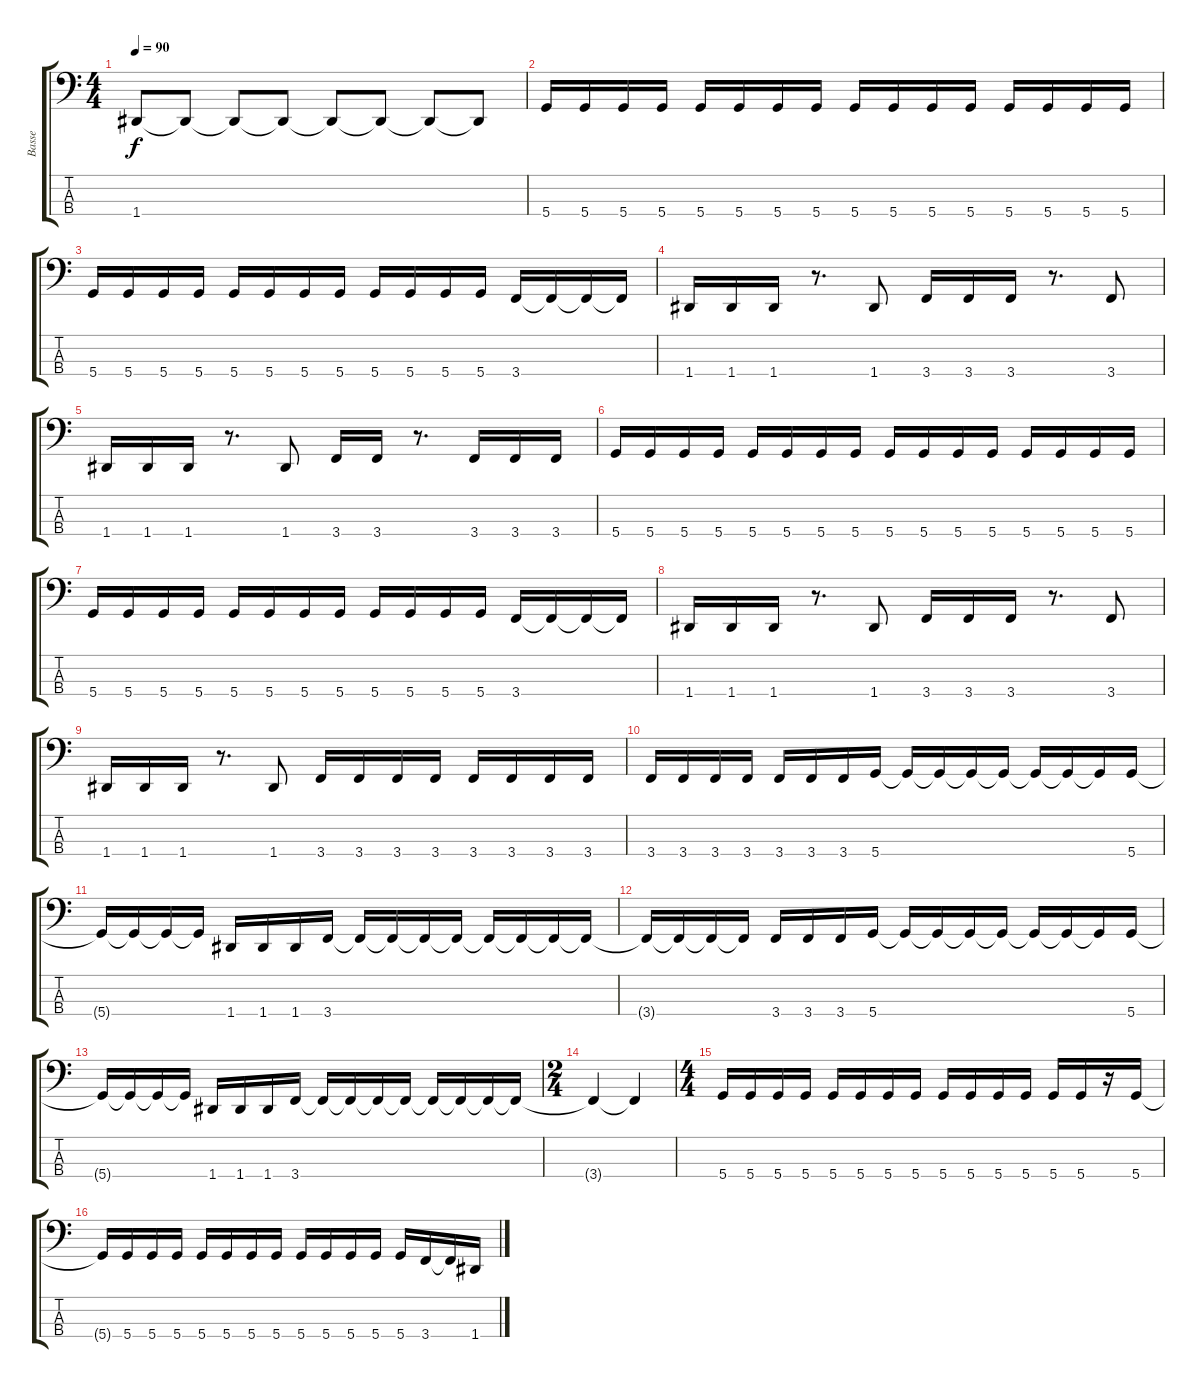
\track ("Basse" "Basse") {instrument electricbassfinger}
\staff {score tabs}
\tuning (G2 D2 A1 D1) {hide}
\ts (4 4)
\tempo 90
\clef f4
\ks c
1.4{t}.8{dy f} 1.4{t}.8 1.4{t}.8 1.4{t}.8 1.4{t}.8 1.4{t}.8 1.4{t}.8 1.4{t}.8 |
\section ("" "")
5.4.16 5.4.16 5.4.16 5.4.16 5.4.16 5.4.16 5.4.16 5.4.16 5.4.16 5.4.16 5.4.16 5.4.16 5.4.16 5.4.16 5.4.16 5.4.16 |
5.4.16 5.4.16 5.4.16 5.4.16 5.4.16 5.4.16 5.4.16 5.4.16 5.4.16 5.4.16 5.4.16 5.4.16 3.4.16 3.4{t}.16 3.4{t}.16 3.4{t}.16 |
1.4.16 1.4.16 1.4.16 r.8{d} 1.4.8 3.4.16 3.4.16 3.4.16 r.8{d} 3.4.8 |
1.4.16 1.4.16 1.4.16 r.8{d} 1.4.8 3.4.16 3.4.16 r.8{d} 3.4.16 3.4.16 3.4.16 |
5.4.16 5.4.16 5.4.16 5.4.16 5.4.16 5.4.16 5.4.16 5.4.16 5.4.16 5.4.16 5.4.16 5.4.16 5.4.16 5.4.16 5.4.16 5.4.16 |
5.4.16 5.4.16 5.4.16 5.4.16 5.4.16 5.4.16 5.4.16 5.4.16 5.4.16 5.4.16 5.4.16 5.4.16 3.4.16 3.4{t}.16 3.4{t}.16 3.4{t}.16 |
1.4.16 1.4.16 1.4.16 r.8{d} 1.4.8 3.4.16 3.4.16 3.4.16 r.8{d} 3.4.8 |
1.4.16 1.4.16 1.4.16 r.8{d} 1.4.8 3.4.16 3.4.16 3.4.16 3.4.16 3.4.16 3.4.16 3.4.16 3.4.16 |
3.4.16 3.4.16 3.4.16 3.4.16 3.4.16 3.4.16 3.4.16 5.4.16 5.4{t}.16 5.4{t}.16 5.4{t}.16 5.4{t}.16 5.4{t}.16 5.4{t}.16 5.4{t}.16 5.4.16 |
5.4{t}.16 5.4{t}.16 5.4{t}.16 5.4{t}.16 1.4.16 1.4.16 1.4.16 3.4.16 3.4{t}.16 3.4{t}.16 3.4{t}.16 3.4{t}.16 3.4{t}.16 3.4{t}.16 3.4{t}.16 3.4{t}.16 |
3.4{t}.16 3.4{t}.16 3.4{t}.16 3.4{t}.16 3.4.16 3.4.16 3.4.16 5.4.16 5.4{t}.16 5.4{t}.16 5.4{t}.16 5.4{t}.16 5.4{t}.16 5.4{t}.16 5.4{t}.16 5.4.16 |
5.4{t}.16 5.4{t}.16 5.4{t}.16 5.4{t}.16 1.4.16 1.4.16 1.4.16 3.4.16 3.4{t}.16 3.4{t}.16 3.4{t}.16 3.4{t}.16 3.4{t}.16 3.4{t}.16 3.4{t}.16 3.4{t}.16 |
\ts (2 4)
3.4{t}.4 3.4{t}.4 |
\ts (4 4)
\section ("" "")
5.4.16 5.4.16 5.4.16 5.4.16 5.4.16 5.4.16 5.4.16 5.4.16 5.4.16 5.4.16 5.4.16 5.4.16 5.4.16 5.4.16 r.16 5.4.16 |
5.4{t}.16 5.4.16 5.4.16 5.4.16 5.4.16 5.4.16 5.4.16 5.4.16 5.4.16 5.4.16 5.4.16 5.4.16 5.4.16 3.4.16 3.4{t}.16 1.4.16
